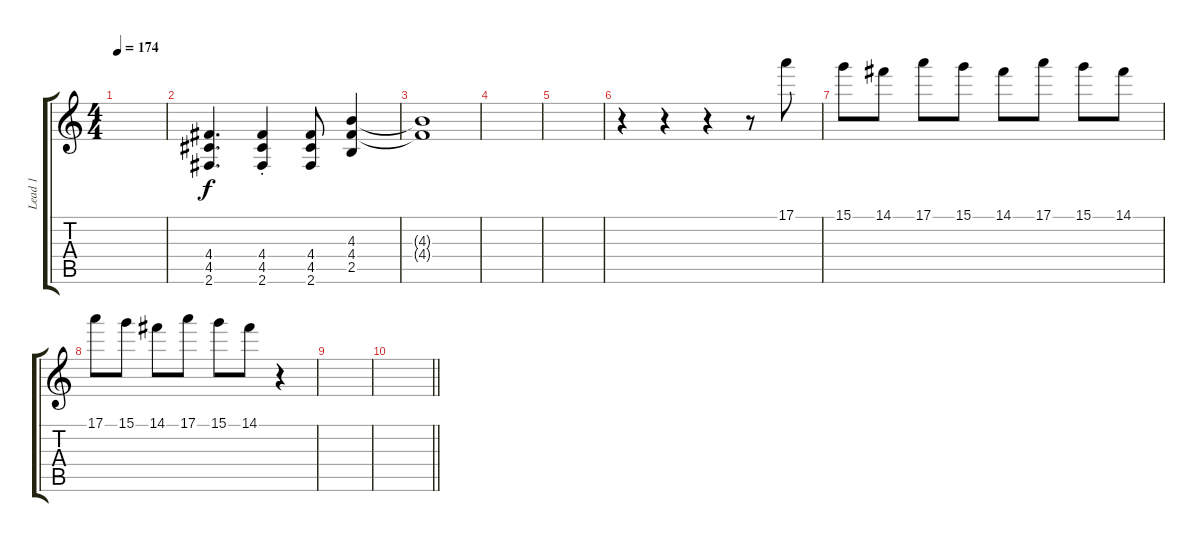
\track ("Lead 1" "Lead 1") {instrument distortionguitar}
\staff {score tabs}
\tuning (E4 B3 G3 D3 A2 E2) {hide}
\ts (4 4)
\tempo 174
\clef g2
\ks c
|
(4.4 4.5 2.6).4{d} (4.4{st} 4.5{st} 2.6{st}).4 (4.4 4.5 2.6).8 (4.3 4.4 2.5).4 |
(4.3{t} 4.4{t}).1 |
|
|
r.4 r.4 r.4 r.8 17.1.8 |
15.1.8 14.1.8 17.1.8 15.1.8 14.1.8 17.1.8{volume 4} 15.1.8 14.1.8 |
17.1.8 15.1.8 14.1.8 17.1.8 15.1.8 14.1.8 r.4 |
|
\barLineRight lightlight
